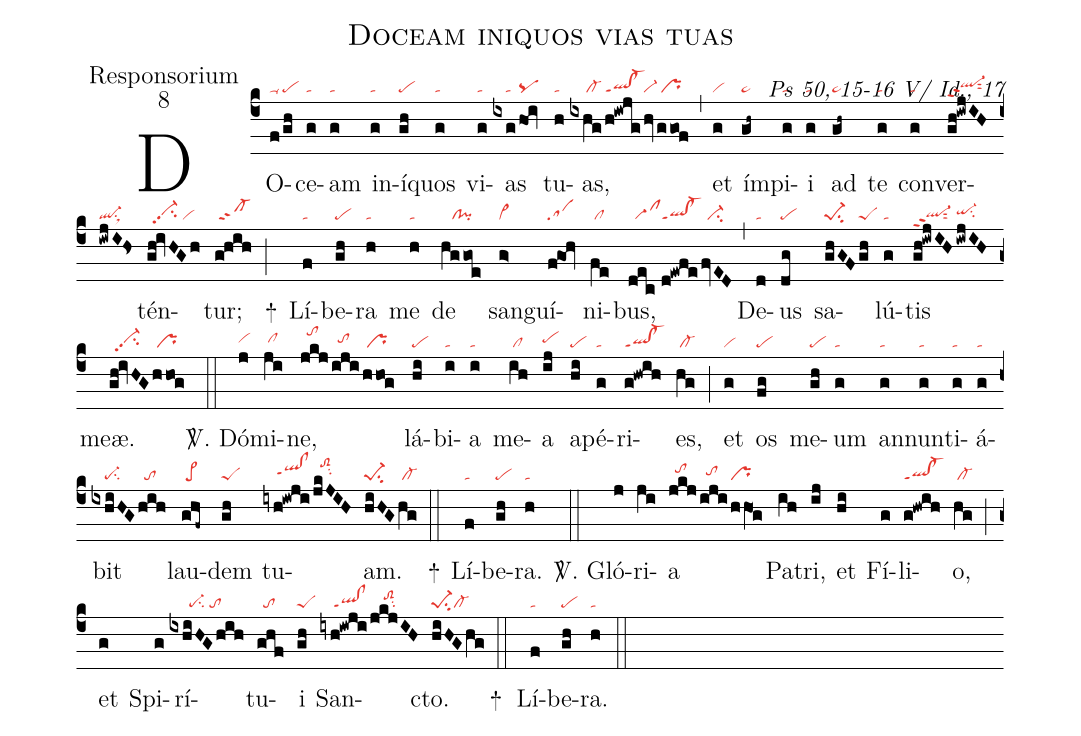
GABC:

name:Doceam iniquos vias tuas;
office-part:Responsorium;
mode:8;
commentary:Ps 50, 15-16 V/ Id., 17;
nabc-lines:1;
%%
(c4)DO(f|ta-|/gh|pe)ce(g|ta)am(g|ta) in(g|ta)í(gh|pe)quos(g|ta) vi(g|ta)as(ixg|////ta|!hoi|pq) tu(h|ta)as,(ixhg|/////cl-|/h!iwjg|ql!cl-ppt1|/hv|vi-|/ggof|/pr) (,) et(g|vi) ím(gh~|pe~)pi(g|ta)i(g|ta) ad(gh~|pe~) te(g|ta) con(g|ta)ver(gh!iwjIH|ql-hhppt2sut2|/iwjI!Hs|ql-su1sux1)tén(gh!ivHGh|//vi-hhpp2su2/vi)tur;(g!hih|/sf-) (;)
+() Lí(f|ta)be(gh|pe)ra(h|ta) me(h|ta) de(hggoe|///cl!pi) san(g>|vi>)guí(f!goh|sa)ni(fe|/cl)bus,(dec|//toM|//d!ewfe|ql!cl-ppt1|/fvED|//ci-) (,) De(d|ta)us(dg|pe) sa(ghGF|pe-1su2|gh|peS)lú(g|ta)tis(gh!iwjIH|ql-hgppt2sut2|/iwjIH|qi-hhsu2) meæ.(gh!ivHG|//vi-hhpp2su2|hhog|/pr) (::)

<sp>V/</sp>. Dó(j|vihh)mi(ji|/clhh)ne,(jkj|//tohk|/iji|//tohh|/hhog|/pr) lá(hi|pe)bi(i|ta)a(i|ta) me(ih|/cl)a(ij|pehh) a(hi|pe)pé(g|ta)ri(g!hwih|ql!cl-ppt1)es,(hg|/cl-) (;) et(g|vi) os(fg|pe) me(gh|pe)um(g|ta) an(g|ta)nun(g|ta)ti(g|ta)á(g|ta)bit(ixhiHG|////pe-su2|hih|//to) lau(ghf~|/pe>)dem(gh|peS) tu(iyh!iwji|////qlhh!clhhppt1|/jkJIH|//toS2hksu2)am.(hiHG|pe-1su2|hg|/cl-) (::)
+() Lí(f|ta)be(gh|pe)ra.(h|ta) (::)

<sp>V/</sp>. Gló(j)ri(ji)a(jkj|//tohi|/iji|//tohh|/hhO1g|pr) Pa(ih)tri,(ij)
et(hi) Fí(g)li(g!hwih|ql!cl-ppt1)o,(hg|/cl-) (;)
et(g) Spi(g)rí(ixhiHGhih|//////pe-su2/to)tu(ghf|//to)i(gh|peS)
San(iyh!iwji|////ql!clppt1|/jkjIH|////toS2hisu2)cto.(hiHGhg|pe-1su2cl-) (::)
+() Lí(f|ta)be(gh|pe)ra.(h|ta) (::)
